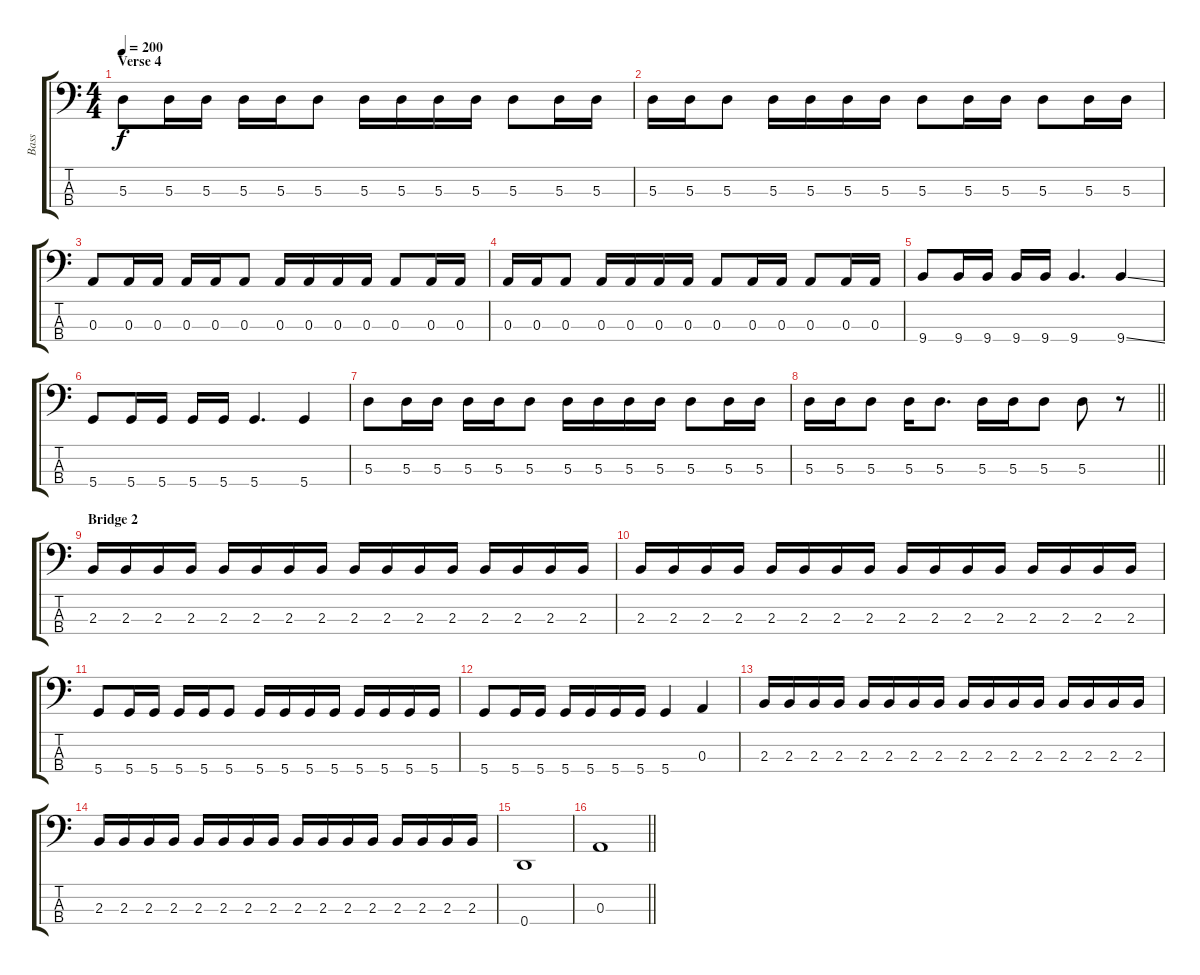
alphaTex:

\track ("Bass" "Bass") {instrument electricbasspick}
\staff {score tabs}
\tuning (G2 D2 A1 D1) {hide}
\ts (4 4)
\section ("" "Verse 4")
\tempo 200
\clef f4
\ks c
5.3.8{dy f} 5.3.16 5.3.16 5.3.16 5.3.16 5.3.8 5.3.16 5.3.16 5.3.16 5.3.16 5.3.8 5.3.16 5.3.16 |
5.3.16 5.3.16 5.3.8 5.3.16 5.3.16 5.3.16 5.3.16 5.3.8 5.3.16 5.3.16 5.3.8 5.3.16 5.3.16 |
0.3.8 0.3.16 0.3.16 0.3.16 0.3.16 0.3.8 0.3.16 0.3.16 0.3.16 0.3.16 0.3.8 0.3.16 0.3.16 |
0.3.16 0.3.16 0.3.8 0.3.16 0.3.16 0.3.16 0.3.16 0.3.8 0.3.16 0.3.16 0.3.8 0.3.16 0.3.16 |
9.4.8 9.4.16 9.4.16 9.4.16 9.4.16 9.4.4{d} 9.4{ss}.4 |
5.4.8 5.4.16 5.4.16 5.4.16 5.4.16 5.4.4{d} 5.4.4 |
5.3.8 5.3.16 5.3.16 5.3.16 5.3.16 5.3.8 5.3.16 5.3.16 5.3.16 5.3.16 5.3.8 5.3.16 5.3.16 |
\barLineRight lightlight
5.3.16 5.3.16 5.3.8 5.3.16 5.3.8{d} 5.3.16 5.3.16 5.3.8 5.3.8 r.8 |
\section ("" "Bridge 2")
2.3.16 2.3.16 2.3.16 2.3.16 2.3.16 2.3.16 2.3.16 2.3.16 2.3.16 2.3.16 2.3.16 2.3.16 2.3.16 2.3.16 2.3.16 2.3.16 |
2.3.16 2.3.16 2.3.16 2.3.16 2.3.16 2.3.16 2.3.16 2.3.16 2.3.16 2.3.16 2.3.16 2.3.16 2.3.16 2.3.16 2.3.16 2.3.16 |
5.4.8 5.4.16 5.4.16 5.4.16 5.4.16 5.4.8 5.4.16 5.4.16 5.4.16 5.4.16 5.4.16 5.4.16 5.4.16 5.4.16 |
5.4.8 5.4.16 5.4.16 5.4.16 5.4.16 5.4.16 5.4.16 5.4.4 0.3.4 |
2.3.16 2.3.16 2.3.16 2.3.16 2.3.16 2.3.16 2.3.16 2.3.16 2.3.16 2.3.16 2.3.16 2.3.16 2.3.16 2.3.16 2.3.16 2.3.16 |
2.3.16 2.3.16 2.3.16 2.3.16 2.3.16 2.3.16 2.3.16 2.3.16 2.3.16 2.3.16 2.3.16 2.3.16 2.3.16 2.3.16 2.3.16 2.3.16 |
0.4.1 |
\barLineRight lightlight
0.3.1
